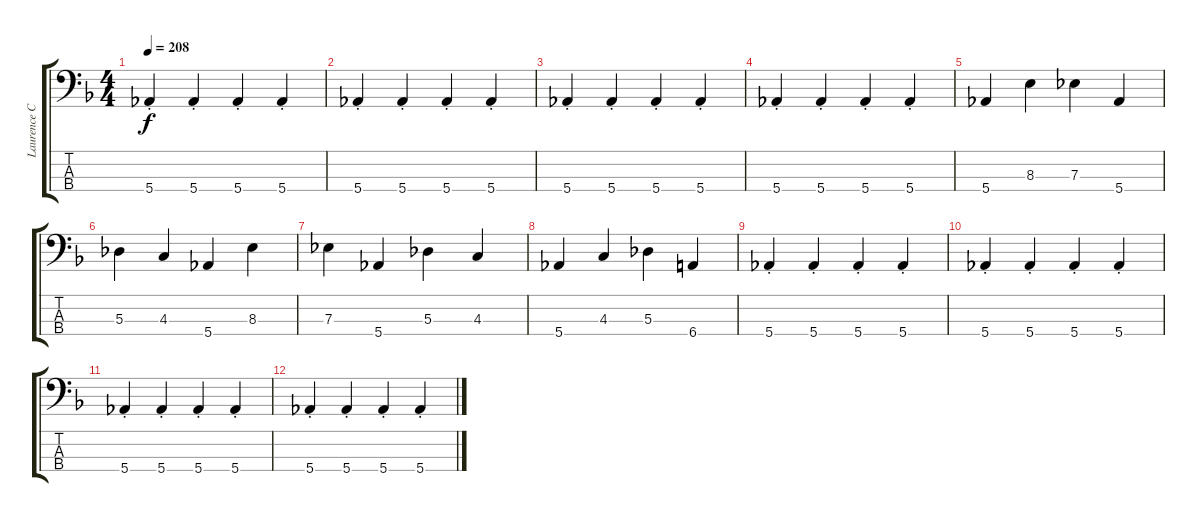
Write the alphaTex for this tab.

\track ("Laurence Cottle" "Laurence C") {instrument electricbassfinger}
\staff {score tabs}
\tuning (Gb2 Db2 Ab1 Eb1) {hide}
\ts (4 4)
\tempo 208
\clef f4
\ks f
5.4{st}.4{dy f} 5.4{st}.4 5.4{st}.4 5.4{st}.4 |
5.4{st}.4 5.4{st}.4 5.4{st}.4 5.4{st}.4 |
5.4{st}.4 5.4{st}.4 5.4{st}.4 5.4{st}.4 |
5.4{st}.4 5.4{st}.4 5.4{st}.4 5.4{st}.4 |
5.4.4 8.3.4 7.3.4 5.4.4 |
5.3.4 4.3.4 5.4.4 8.3.4 |
7.3.4 5.4.4 5.3.4 4.3.4 |
5.4.4 4.3.4 5.3.4 6.4.4{volume 0} |
5.4{st}.4 5.4{st}.4 5.4{st}.4 5.4{st}.4 |
5.4{st}.4 5.4{st}.4 5.4{st}.4 5.4{st}.4 |
5.4{st}.4 5.4{st}.4 5.4{st}.4 5.4{st}.4 |
5.4{st}.4 5.4{st}.4 5.4{st}.4 5.4{st}.4
